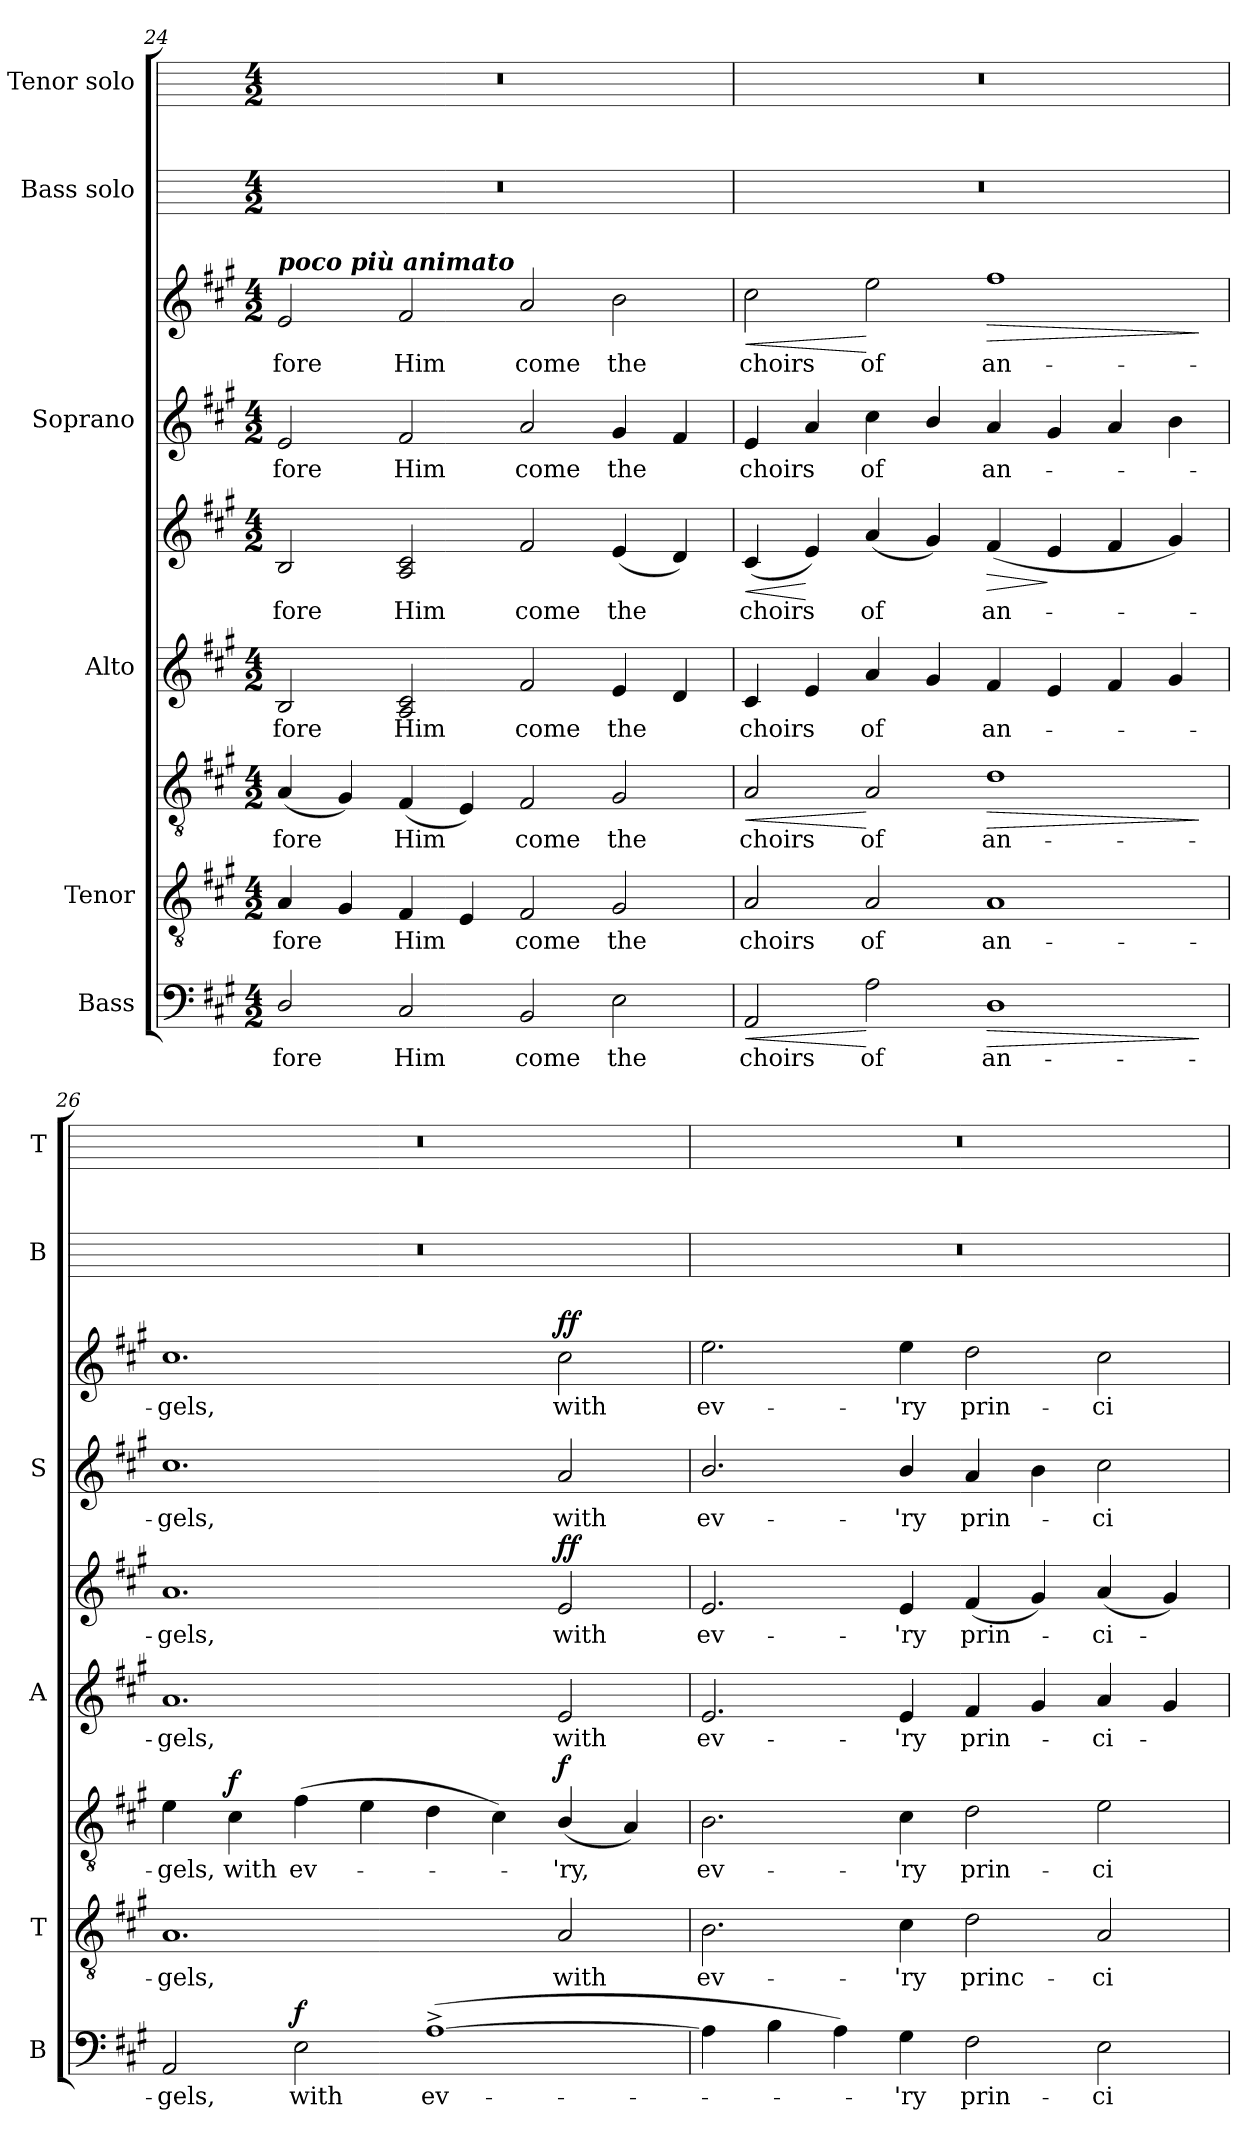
**kern	**text	**dynam	**kern	**text	**kern	**text	**dynam	**kern	**text	**kern	**text	**dynam	**kern	**text	**kern	**text	**dynam	**kern	**kern
*part6	*part6	*part6	*part5	*part5	*part5	*part5	*part5	*part4	*part4	*part4	*part4	*part4	*part3	*part3	*part3	*part3	*part3	*part2	*part1
*staff9	*staff9	*staff9	*staff8	*staff8	*staff7	*staff7	*staff7/8	*staff6	*staff6	*staff5	*staff5	*staff5/6	*staff4	*staff4	*staff3	*staff3	*staff3/4	*staff2	*staff1
*I"Bass	*	*	*I"Tenor	*	*	*	*	*I"Alto	*	*	*	*	*I"Soprano	*	*	*	*	*I"Bass solo	*I"Tenor solo
*I'B	*	*	*I'T	*	*	*	*	*I'A	*	*	*	*	*I'S	*	*	*	*	*I'B	*I'T
!!LO:LB:g=z
*clefF4	*	*	*clefGv2	*	*clefGv2	*	*	*clefG2	*	*clefG2	*	*	*clefG2	*	*clefG2	*	*	*	*
*	*	*	*	*	*	*	*	*	*	*	*	*	*	*	*	*	*	*ITrd4c7	*ITrd4c7
*k[f#c#g#]	*	*	*k[f#c#g#]	*	*k[f#c#g#]	*	*	*k[f#c#g#]	*	*k[f#c#g#]	*	*	*k[f#c#g#]	*	*k[f#c#g#]	*	*	*	*
*A:	*	*	*A:	*	*A:	*	*	*A:	*	*A:	*	*	*A:	*	*A:	*	*	*	*
*M4/2	*	*	*M4/2	*	*M4/2	*	*	*M4/2	*	*M4/2	*	*	*M4/2	*	*M4/2	*	*	*M4/2	*M4/2
=24	=24	=24	=24	=24	=24	=24	=24	=24	=24	=24	=24	=24	=24	=24	=24	=24	=24	=24	=24
!	!	!	!	!	!	!	!	!	!	!	!	!	!	!	!LO:TX:a:Bi:t=poco più animato	!	!	!	!
!	!LO:LY:b	!	!	!LO:LY:b	!	!LO:LY:b	!	!	!LO:LY:b	!	!LO:LY:b	!	!	!LO:LY:b	!	!LO:LY:b	!	!	!
2D/	-fore	.	4A	fore	(<4A	-fore	.	2B	fore	2B	fore	.	2e	fore	2e	-fore	.	0r	0r
.	.	.	4G#	.	4G#)	.	.	.	.	.	.	.	.	.	.	.	.	.	.
!	!LO:LY:b	!	!	!LO:LY:b	!	!LO:LY:b	!	!	!LO:LY:b	!	!LO:LY:b	!	!	!LO:LY:b	!	!LO:LY:b	!	!	!
2C#	Him	.	4F#	Him	(<4F#	Him	.	2A 2c#	Him	2A 2c#	Him	.	2f#	Him	2f#	Him	.	.	.
.	.	.	4E	.	4E)	.	.	.	.	.	.	.	.	.	.	.	.	.	.
!	!LO:LY:b	!	!	!LO:LY:b	!	!LO:LY:b	!	!	!LO:LY:b	!	!LO:LY:b	!	!	!LO:LY:b	!	!LO:LY:b	!	!	!
2BB	come	.	2F#	come	2F#	come	.	2f#	come	2f#	come	.	2a	come	2a	come	.	.	.
!	!LO:LY:b	!	!	!LO:LY:b	!	!LO:LY:b	!	!	!LO:LY:b	!	!LO:LY:b	!	!	!LO:LY:b	!	!LO:LY:b	!	!	!
2E	the	.	2G#	the	2G#	the	.	4e	the	(<4e	the	.	4g#	the	2b	the	.	.	.
.	.	.	.	.	.	.	.	4d	.	4d)	.	.	4f#	.	.	.	.	.	.
=25	=25	=25	=25	=25	=25	=25	=25	=25	=25	=25	=25	=25	=25	=25	=25	=25	=25	=25	=25
!	!LO:LY:b	!LO:HP:b	!	!LO:LY:b	!	!LO:LY:b	!LO:HP:b	!	!LO:LY:b	!	!LO:LY:b	!LO:HP:b	!	!LO:LY:b	!	!LO:LY:b	!LO:HP:b	!	!
2AA	choirs	<	2A	-choirs	2A	choirs	<	4c#	choirs	(<4c#	choirs	<	4e	-choirs	2cc#	choirs	<	0r	0r
.	.	.	.	.	.	.	.	4e	.	4e)	.	[	4a	.	.	.	.	.	.
!	!LO:LY:b	!	!	!LO:LY:b	!	!LO:LY:b	!	!	!LO:LY:b	!	!LO:LY:b	!	!	!LO:LY:b	!	!LO:LY:b	!	!	!
2A	of	[	2A	of	2A	of	[	4a	of	(<4a	of	.	4cc#	of	2ee	of	[	.	.
.	.	.	.	.	.	.	.	4g#	.	4g#)	.	.	4b/	.	.	.	.	.	.
!	!LO:LY:b	!LO:HP:b	!	!LO:LY:b	!	!LO:LY:b	!LO:HP:b	!	!LO:LY:b	!	!LO:LY:b	!LO:HP:b	!	!LO:LY:b	!	!LO:LY:b	!LO:HP:b	!	!
1D	an-	>	1A	an-	1d	an-	>	4f#	an-	(<4f#	an-	>	4a	an-	1ff#	an-	>	.	.
.	.	.	.	.	.	.	.	4e	.	4e	.	]	4g#	.	.	.	.	.	.
.	.	.	.	.	.	.	.	4f#	.	4f#	.	.	4a	.	.	.	.	.	.
.	.	.	.	.	.	.	.	4g#	.	4g#)	.	.	4b	.	.	.	.	.	.
.	.	]	.	.	.	.	]	.	.	.	.	.	.	.	.	.	]	.	.
=26	=26	=26	=26	=26	=26	=26	=26	=26	=26	=26	=26	=26	=26	=26	=26	=26	=26	=26	=26
!	!LO:LY:b	!	!	!LO:LY:b	!	!LO:LY:b	!	!	!LO:LY:b	!	!LO:LY:b	!	!	!LO:LY:b	!	!LO:LY:b	!	!	!
2AA	-gels,	.	1.A	gels,	4e	-gels,	.	1.a	gels,	1.a	gels,	.	1.cc#	gels,	1.cc#	gels,	.	0r	0r
!	!	!	!	!	!	!LO:LY:b	!LO:DY:b	!	!	!	!	!	!	!	!	!	!	!	!
.	.	.	.	.	4c#	with	f	.	.	.	.	.	.	.	.	.	.	.	.
!	!LO:LY:b	!LO:DY:b	!	!	!	!LO:LY:b	!	!	!	!	!	!	!	!	!	!	!	!	!
2E	with	f	.	.	(>4f#	ev-	.	.	.	.	.	.	.	.	.	.	.	.	.
.	.	.	.	.	4e	.	.	.	.	.	.	.	.	.	.	.	.	.	.
!	!LO:LY:b	!	!	!	!	!	!	!	!	!	!	!	!	!	!	!	!	!	!
(>[1A^	ev-	.	.	.	4d	.	.	.	.	.	.	.	.	.	.	.	.	.	.
.	.	.	.	.	4c#)	.	.	.	.	.	.	.	.	.	.	.	.	.	.
!	!	!	!	!LO:LY:b	!	!LO:LY:b	!LO:DY:b=2	!	!LO:LY:b	!	!LO:LY:b	!LO:DY:b=2	!	!LO:LY:b	!	!LO:LY:b	!	!	!
!	!	!	!	!	!	!	!	!	!	!	!	!LO:DY:n=1:b	!	!	!	!	!LO:DY:b=2	!	!
!	!	!	!	!	!	!	!	!	!	!	!	!	!	!	!	!	!LO:DY:n=1:b	!	!
.	.	.	2A	with	(<4B/	'ry,	f	2e	with	2e	with	f f	2a	with	2cc#	with	f f	.	.
.	.	.	.	.	4A)	.	.	.	.	.	.	.	.	.	.	.	.	.	.
=27	=27	=27	=27	=27	=27	=27	=27	=27	=27	=27	=27	=27	=27	=27	=27	=27	=27	=27	=27
!	!	!	!	!LO:LY:b	!	!LO:LY:b	!	!	!LO:LY:b	!	!LO:LY:b	!	!	!LO:LY:b	!	!LO:LY:b	!	!	!
4A]	.	.	2.B	-ev-	2.B	ev-	.	2.e	ev-	2.e	ev-	.	2.b/	-ev-	2.ee	ev-	.	0r	0r
4B	.	.	.	.	.	.	.	.	.	.	.	.	.	.	.	.	.	.	.
4A)	.	.	.	.	.	.	.	.	.	.	.	.	.	.	.	.	.	.	.
!	!LO:LY:b	!	!	!LO:LY:b	!	!LO:LY:b	!	!	!LO:LY:b	!	!LO:LY:b	!	!	!LO:LY:b	!	!LO:LY:b	!	!	!
4G#	'ry	.	4c#	-'ry	4c#	-'ry	.	4e	-'ry	4e	-'ry	.	4b/	-'ry	4ee	-'ry	.	.	.
!	!LO:LY:b	!	!	!LO:LY:b	!	!LO:LY:b	!	!	!LO:LY:b	!	!LO:LY:b	!	!	!LO:LY:b	!	!LO:LY:b	!	!	!
2F#	prin-	.	2d	princ-	2d	prin-	.	4f#	prin-	(<4f#	prin-	.	4a	prin-	2dd	prin-	.	.	.
.	.	.	.	.	.	.	.	4g#	.	4g#)	.	.	4b	.	.	.	.	.	.
!	!LO:LY:b	!	!	!LO:LY:b	!	!LO:LY:b	!	!	!LO:LY:b	!	!LO:LY:b	!	!	!LO:LY:b	!	!LO:LY:b	!	!	!
2E	-ci-	.	2A	-ci-	2e	-ci-	.	4a	ci-	(<4a	ci-	.	2cc#	ci-	2cc#	-ci-	.	.	.
.	.	.	.	.	.	.	.	4g#	.	4g#)	.	.	.	.	.	.	.	.	.
=	=	=	=	=	=	=	=	=	=	=	=	=	=	=	=	=	=	=	=
*-	*-	*-	*-	*-	*-	*-	*-	*-	*-	*-	*-	*-	*-	*-	*-	*-	*-	*-	*-
